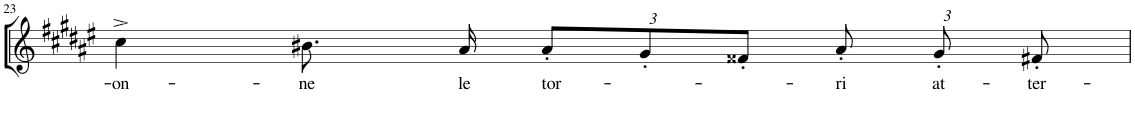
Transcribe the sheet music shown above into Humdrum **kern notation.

**kern	**text
*part1	*part1
*staff1	*staff1
*I"A	*
!!LO:PB:g=z
*clefG2	*
*k[f#c#g#d#a#e#]	*
*M4/4	*
*met(c)	*
=23	=23
!	!LO:LY:b
4cc#^\	-on-
!	!LO:LY:b
8.b#X\	-ne
!	!LO:LY:b
16a#/	le
*Xbrackettup	*
!	!LO:LY:b
12a#'/L	tor-
12g#'/	.
12f##X'/J	.
!	!LO:LY:b
12a#'/	-ri
!	!LO:LY:b
12g#'/	at-
!	!LO:LY:b
12f#X'/	-ter-
=	=
*-	*-
